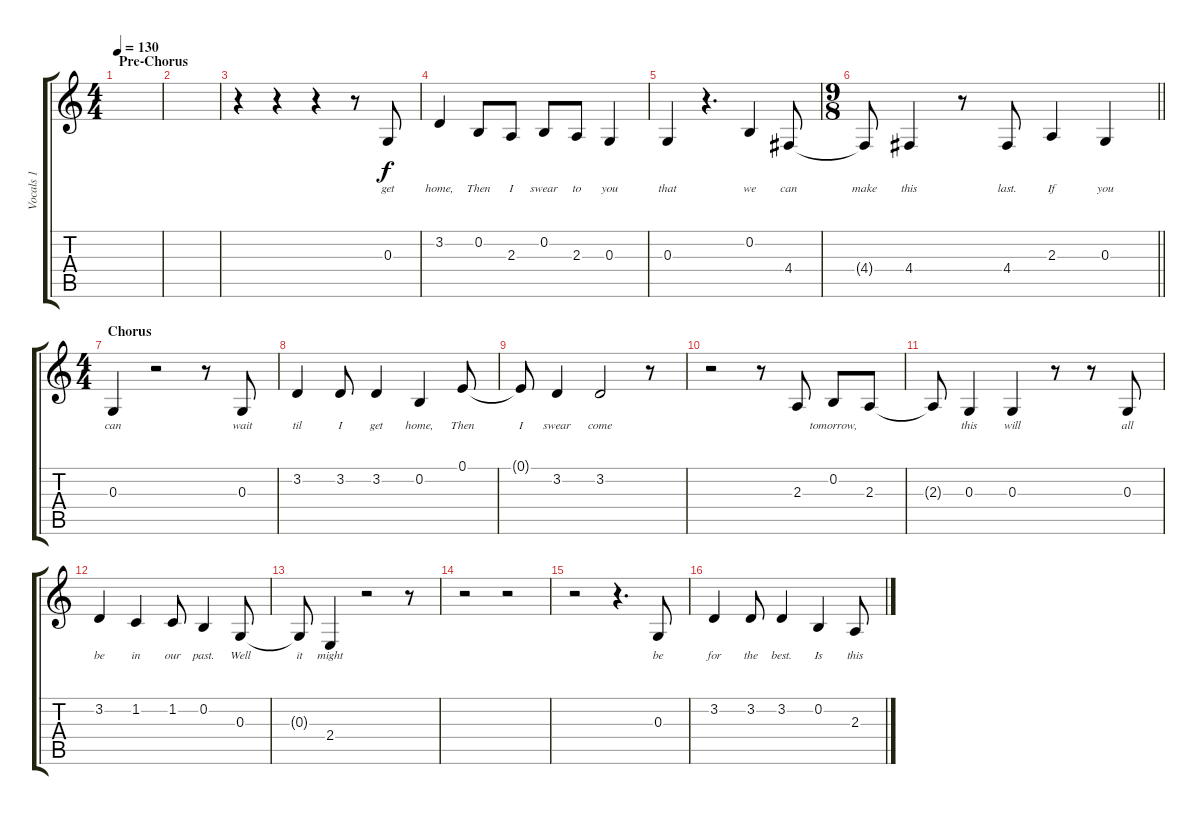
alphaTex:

\track ("Vocals 1" "Vocals 1") {instrument tenorsax}
\staff {score tabs}
\tuning (E4 B3 G3 D3 A2 E2) {hide}
\ts (4 4)
\section ("" "Pre-Chorus")
\tempo 130
\clef g2
\ks c
|
|
r.4 r.4 r.4 r.8 0.3.8{lyrics (0 "get") lyrics (1 "") lyrics (2 "") lyrics (3 "") lyrics (4 "")} |
3.2.4{lyrics (0 "home,") lyrics (1 "") lyrics (2 "") lyrics (3 "") lyrics (4 "")} 0.2.8{lyrics (0 "Then") lyrics (1 "") lyrics (2 "") lyrics (3 "") lyrics (4 "")} 2.3.8{lyrics (0 "I") lyrics (1 "") lyrics (2 "") lyrics (3 "") lyrics (4 "")} 0.2.8{lyrics (0 "swear") lyrics (1 "") lyrics (2 "") lyrics (3 "") lyrics (4 "")} 2.3.8{lyrics (0 "to") lyrics (1 "") lyrics (2 "") lyrics (3 "") lyrics (4 "")} 0.3.4{lyrics (0 "you") lyrics (1 "") lyrics (2 "") lyrics (3 "") lyrics (4 "")} |
0.3.4{lyrics (0 "that") lyrics (1 "") lyrics (2 "") lyrics (3 "") lyrics (4 "")} r.4{d} 0.2.4{lyrics (0 "we") lyrics (1 "") lyrics (2 "") lyrics (3 "") lyrics (4 "")} 4.4.8{lyrics (0 "can") lyrics (1 "") lyrics (2 "") lyrics (3 "") lyrics (4 "")} |
\ts (9 8)
\barLineRight lightlight
4.4{t}.8{lyrics (0 "make") lyrics (1 "") lyrics (2 "") lyrics (3 "") lyrics (4 "")} 4.4.4{lyrics (0 "this") lyrics (1 "") lyrics (2 "") lyrics (3 "") lyrics (4 "")} r.8 4.4.8{lyrics (0 "last.") lyrics (1 "") lyrics (2 "") lyrics (3 "") lyrics (4 "")} 2.3.4{lyrics (0 "If") lyrics (1 "") lyrics (2 "") lyrics (3 "") lyrics (4 "")} 0.3.4{lyrics (0 "you") lyrics (1 "") lyrics (2 "") lyrics (3 "") lyrics (4 "")} |
\ts (4 4)
\section ("" "Chorus")
0.3.4{lyrics (0 "can") lyrics (1 "") lyrics (2 "") lyrics (3 "") lyrics (4 "")} r.2 r.8 0.3.8{lyrics (0 "wait") lyrics (1 "") lyrics (2 "") lyrics (3 "") lyrics (4 "")} |
3.2.4{lyrics (0 "til") lyrics (1 "") lyrics (2 "") lyrics (3 "") lyrics (4 "")} 3.2.8{lyrics (0 "I") lyrics (1 "") lyrics (2 "") lyrics (3 "") lyrics (4 "")} 3.2.4{lyrics (0 "get") lyrics (1 "") lyrics (2 "") lyrics (3 "") lyrics (4 "")} 0.2.4{lyrics (0 "home,") lyrics (1 "") lyrics (2 "") lyrics (3 "") lyrics (4 "")} 0.1.8{lyrics (0 "Then") lyrics (1 "") lyrics (2 "") lyrics (3 "") lyrics (4 "")} |
0.1{t}.8{lyrics (0 "I") lyrics (1 "") lyrics (2 "") lyrics (3 "") lyrics (4 "")} 3.2.4{lyrics (0 "swear") lyrics (1 "") lyrics (2 "") lyrics (3 "") lyrics (4 "")} 3.2.2{lyrics (0 "come") lyrics (1 "") lyrics (2 "") lyrics (3 "") lyrics (4 "")} r.8 |
r.2 r.8 2.3.8{lyrics (0 "") lyrics (1 "") lyrics (2 "") lyrics (3 "") lyrics (4 "")} 0.2.8{lyrics (0 "tomorrow,") lyrics (1 "") lyrics (2 "") lyrics (3 "") lyrics (4 "")} 2.3.8{lyrics (0 "") lyrics (1 "") lyrics (2 "") lyrics (3 "") lyrics (4 "")} |
2.3{t}.8{lyrics (0 "") lyrics (1 "") lyrics (2 "") lyrics (3 "") lyrics (4 "")} 0.3.4{lyrics (0 "this") lyrics (1 "") lyrics (2 "") lyrics (3 "") lyrics (4 "")} 0.3.4{lyrics (0 "will") lyrics (1 "") lyrics (2 "") lyrics (3 "") lyrics (4 "")} r.8 r.8 0.3.8{lyrics (0 "all") lyrics (1 "") lyrics (2 "") lyrics (3 "") lyrics (4 "")} |
3.2.4{lyrics (0 "be") lyrics (1 "") lyrics (2 "") lyrics (3 "") lyrics (4 "")} 1.2.4{lyrics (0 "in") lyrics (1 "") lyrics (2 "") lyrics (3 "") lyrics (4 "")} 1.2.8{lyrics (0 "our") lyrics (1 "") lyrics (2 "") lyrics (3 "") lyrics (4 "")} 0.2.4{lyrics (0 "past.") lyrics (1 "") lyrics (2 "") lyrics (3 "") lyrics (4 "")} 0.3.8{lyrics (0 "Well") lyrics (1 "") lyrics (2 "") lyrics (3 "") lyrics (4 "")} |
0.3{t}.8{lyrics (0 "it") lyrics (1 "") lyrics (2 "") lyrics (3 "") lyrics (4 "")} 2.4.4{lyrics (0 "might") lyrics (1 "") lyrics (2 "") lyrics (3 "") lyrics (4 "")} r.2 r.8 |
r.2 r.2 |
r.2 r.4{d} 0.3.8{lyrics (0 "be") lyrics (1 "") lyrics (2 "") lyrics (3 "") lyrics (4 "")} |
3.2.4{lyrics (0 "for") lyrics (1 "") lyrics (2 "") lyrics (3 "") lyrics (4 "")} 3.2.8{lyrics (0 "the") lyrics (1 "") lyrics (2 "") lyrics (3 "") lyrics (4 "")} 3.2.4{lyrics (0 "best.") lyrics (1 "") lyrics (2 "") lyrics (3 "") lyrics (4 "")} 0.2.4{lyrics (0 "Is") lyrics (1 "") lyrics (2 "") lyrics (3 "") lyrics (4 "")} 2.3.8{lyrics (0 "this") lyrics (1 "") lyrics (2 "") lyrics (3 "") lyrics (4 "")}
